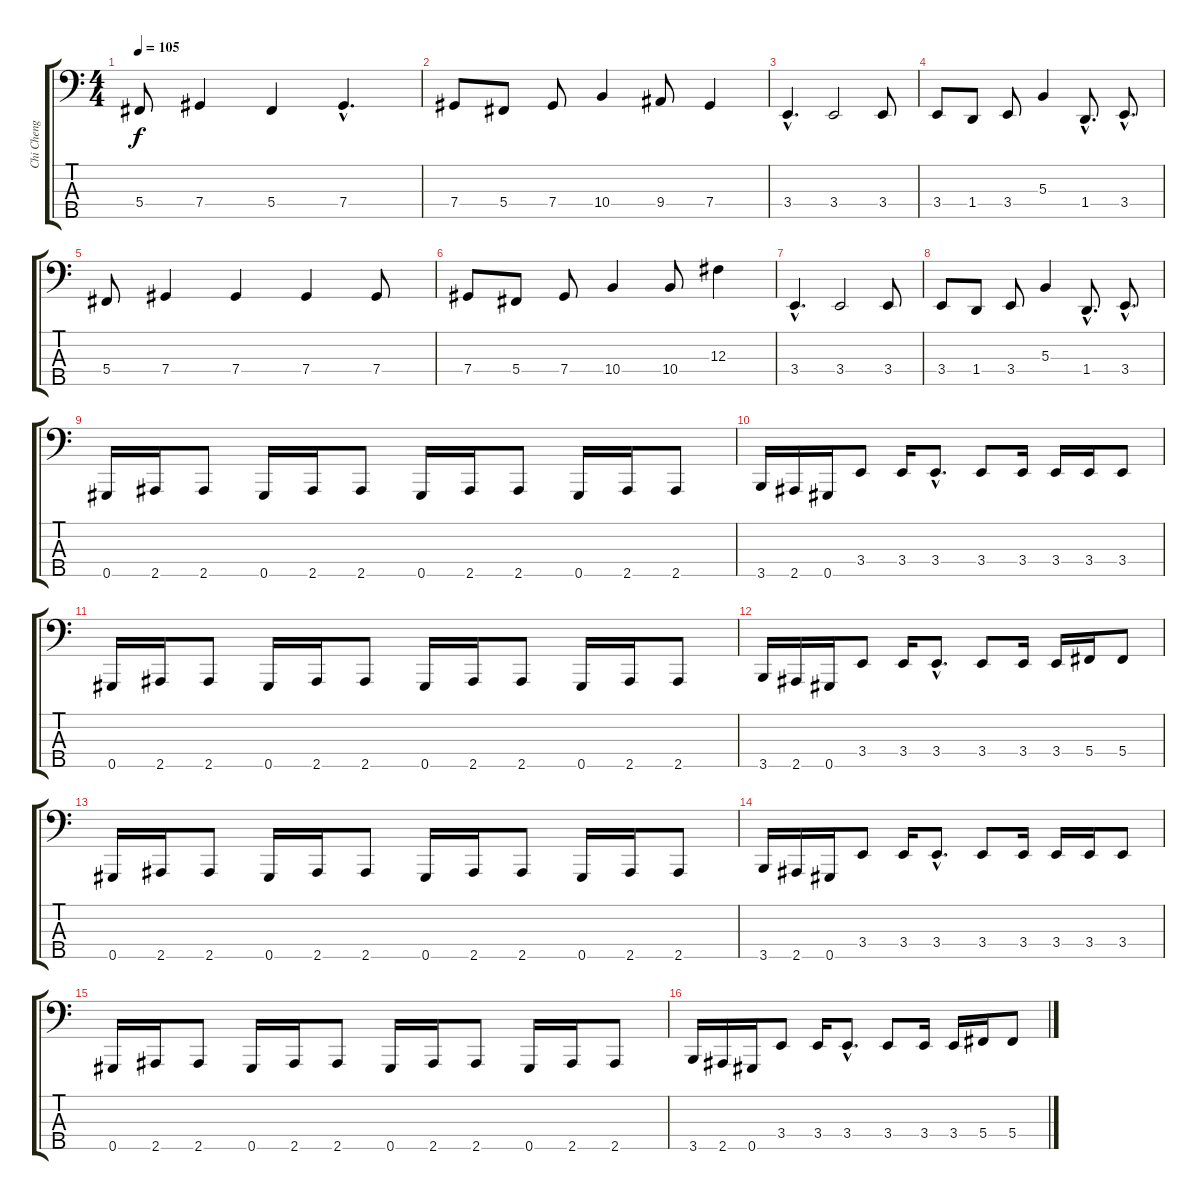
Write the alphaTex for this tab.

\track ("Chi Cheng" "Chi Cheng") {instrument electricbassfinger}
\staff {score tabs}
\tuning (E2 B1 Gb1 Db1 Ab0) {hide}
\ts (4 4)
\tempo 105
\clef f4
\ks c
5.4.8{dy f} 7.4.4 5.4.4 7.4{hac}.4{d} |
7.4.8 5.4.8 7.4.8 10.4.4 9.4.8 7.4.4 |
3.4{hac}.4{d} 3.4.2 3.4.8 |
3.4.8 1.4.8 3.4.8 5.3.4 1.4{hac}.8{d} 3.4{hac}.8{d} |
5.4.8 7.4.4 7.4.4 7.4.4 7.4.8 |
7.4.8 5.4.8 7.4.8 10.4.4 10.4.8 12.3.4 |
3.4{hac}.4{d} 3.4.2 3.4.8 |
3.4.8 1.4.8 3.4.8 5.3.4 1.4{hac}.8{d} 3.4{hac}.8{d} |
0.5.16 2.5.16 2.5.8 0.5.16 2.5.16 2.5.8 0.5.16 2.5.16 2.5.8 0.5.16 2.5.16 2.5.8 |
3.5.16 2.5.16 0.5.16 3.4.8 3.4.16 3.4{hac}.8{d} 3.4.8 3.4.16 3.4.16 3.4.16 3.4.8 |
0.5.16 2.5.16 2.5.8 0.5.16 2.5.16 2.5.8 0.5.16 2.5.16 2.5.8 0.5.16 2.5.16 2.5.8 |
3.5.16 2.5.16 0.5.16 3.4.8 3.4.16 3.4{hac}.8{d} 3.4.8 3.4.16 3.4.16 5.4.16 5.4.8 |
0.5.16 2.5.16 2.5.8 0.5.16 2.5.16 2.5.8 0.5.16 2.5.16 2.5.8 0.5.16 2.5.16 2.5.8 |
3.5.16 2.5.16 0.5.16 3.4.8 3.4.16 3.4{hac}.8{d} 3.4.8 3.4.16 3.4.16 3.4.16 3.4.8 |
0.5.16 2.5.16 2.5.8 0.5.16 2.5.16 2.5.8 0.5.16 2.5.16 2.5.8 0.5.16 2.5.16 2.5.8 |
3.5.16 2.5.16 0.5.16 3.4.8 3.4.16 3.4{hac}.8{d} 3.4.8 3.4.16 3.4.16 5.4.16 5.4.8
